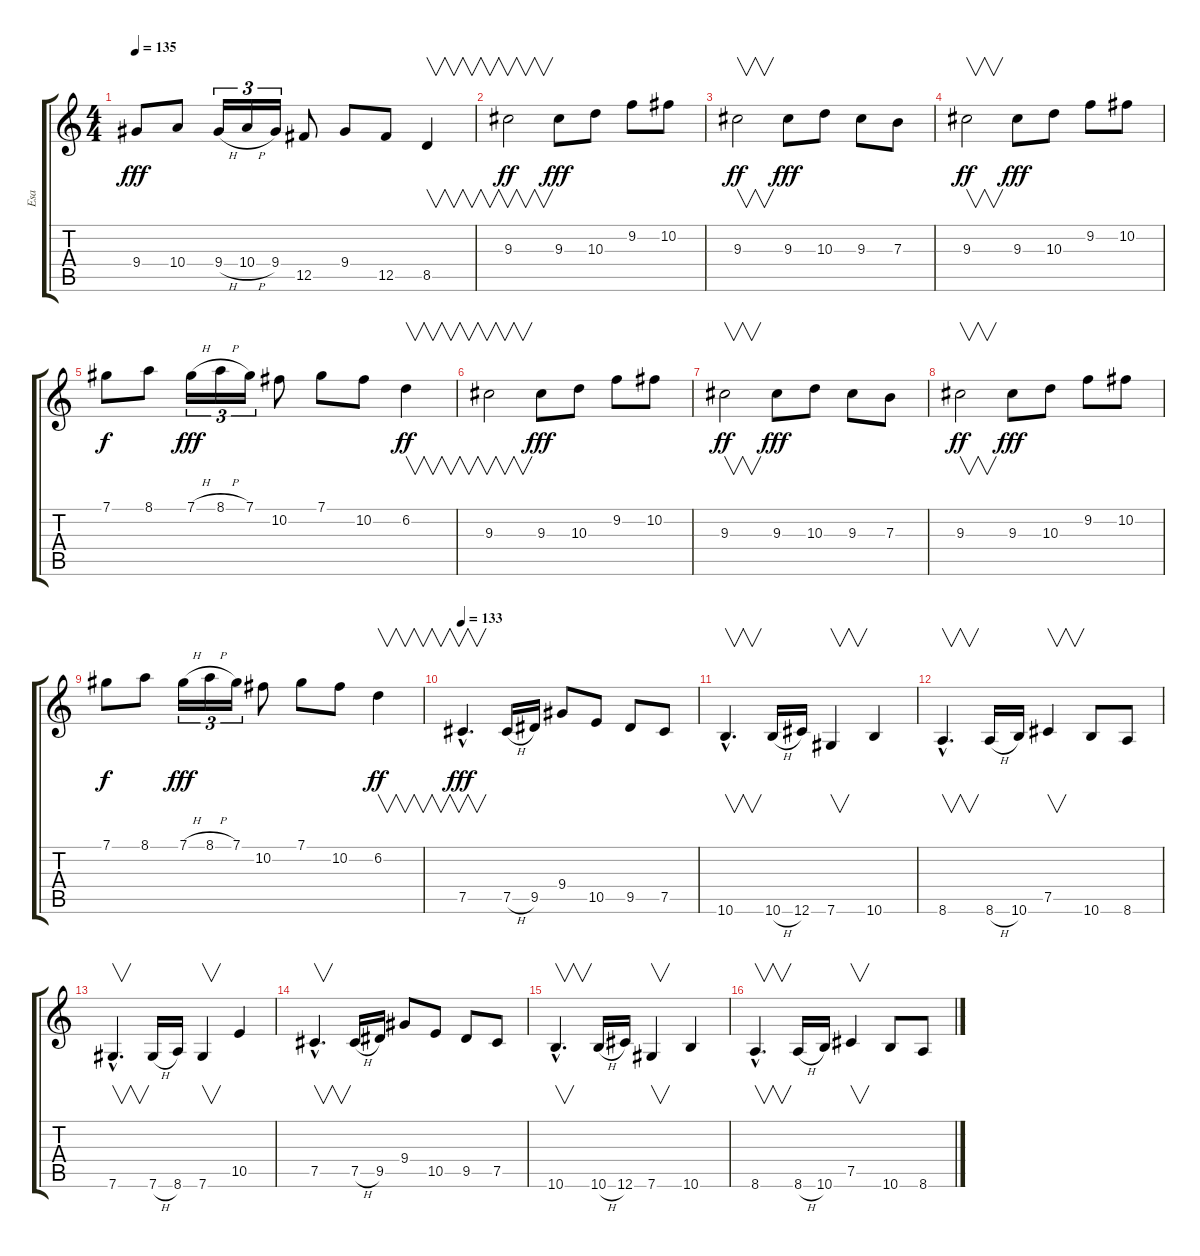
\track ("Esa" "Esa") {instrument overdrivenguitar}
\staff {score tabs}
\tuning (Db4 Ab3 E3 B2 Gb2 Db2) {hide}
\ts (4 4)
\tempo 135
\clef g2
\ks c
9.4.8{dy fff} 10.4.8 9.4{h}.16{tu (3 2)} 10.4{h}.16{tu (3 2)} 9.4.16{tu (3 2)} 12.5.8 9.4.8 12.5.8 8.5.4{v} |
9.3.2{v dy ff} 9.3.8{dy fff} 10.3.8 9.2.8 10.2.8 |
9.3.2{v dy ff} 9.3.8{dy fff} 10.3.8 9.3.8 7.3.8 |
9.3.2{v dy ff} 9.3.8{dy fff} 10.3.8 9.2.8 10.2.8 |
7.1.8{dy f} 8.1.8 7.1{h}.16{tu (3 2) dy fff} 8.1{h}.16{tu (3 2)} 7.1.16{tu (3 2)} 10.2.8 7.1.8 10.2.8 6.2.4{v dy ff} |
9.3.2{v} 9.3.8{dy fff} 10.3.8 9.2.8 10.2.8 |
9.3.2{v dy ff} 9.3.8{dy fff} 10.3.8 9.3.8 7.3.8 |
9.3.2{v dy ff} 9.3.8{dy fff} 10.3.8 9.2.8 10.2.8 |
7.1.8{dy f} 8.1.8 7.1{h}.16{tu (3 2) dy fff} 8.1{h}.16{tu (3 2)} 7.1.16{tu (3 2)} 10.2.8 7.1.8 10.2.8 6.2.4{v dy ff} |
\tempo 133
7.5{hac}.4{v d dy fff} 7.5{h}.16 9.5.16 9.4.8 10.5.8 9.5.8 7.5.8 |
10.6{hac}.4{v d} 10.6{h}.16 12.6.16 7.6.4{v} 10.6.4 |
8.6{hac}.4{v d} 8.6{h}.16 10.6.16 7.5.4{v} 10.6.8 8.6.8 |
7.6{hac}.4{v d} 7.6{h}.16 8.6.16 7.6.4{v} 10.5.4 |
7.5{hac}.4{v d} 7.5{h}.16 9.5.16 9.4.8 10.5.8 9.5.8 7.5.8 |
10.6{hac}.4{v d} 10.6{h}.16 12.6.16 7.6.4{v} 10.6.4 |
8.6{hac}.4{v d} 8.6{h}.16 10.6.16 7.5.4{v} 10.6.8 8.6.8
